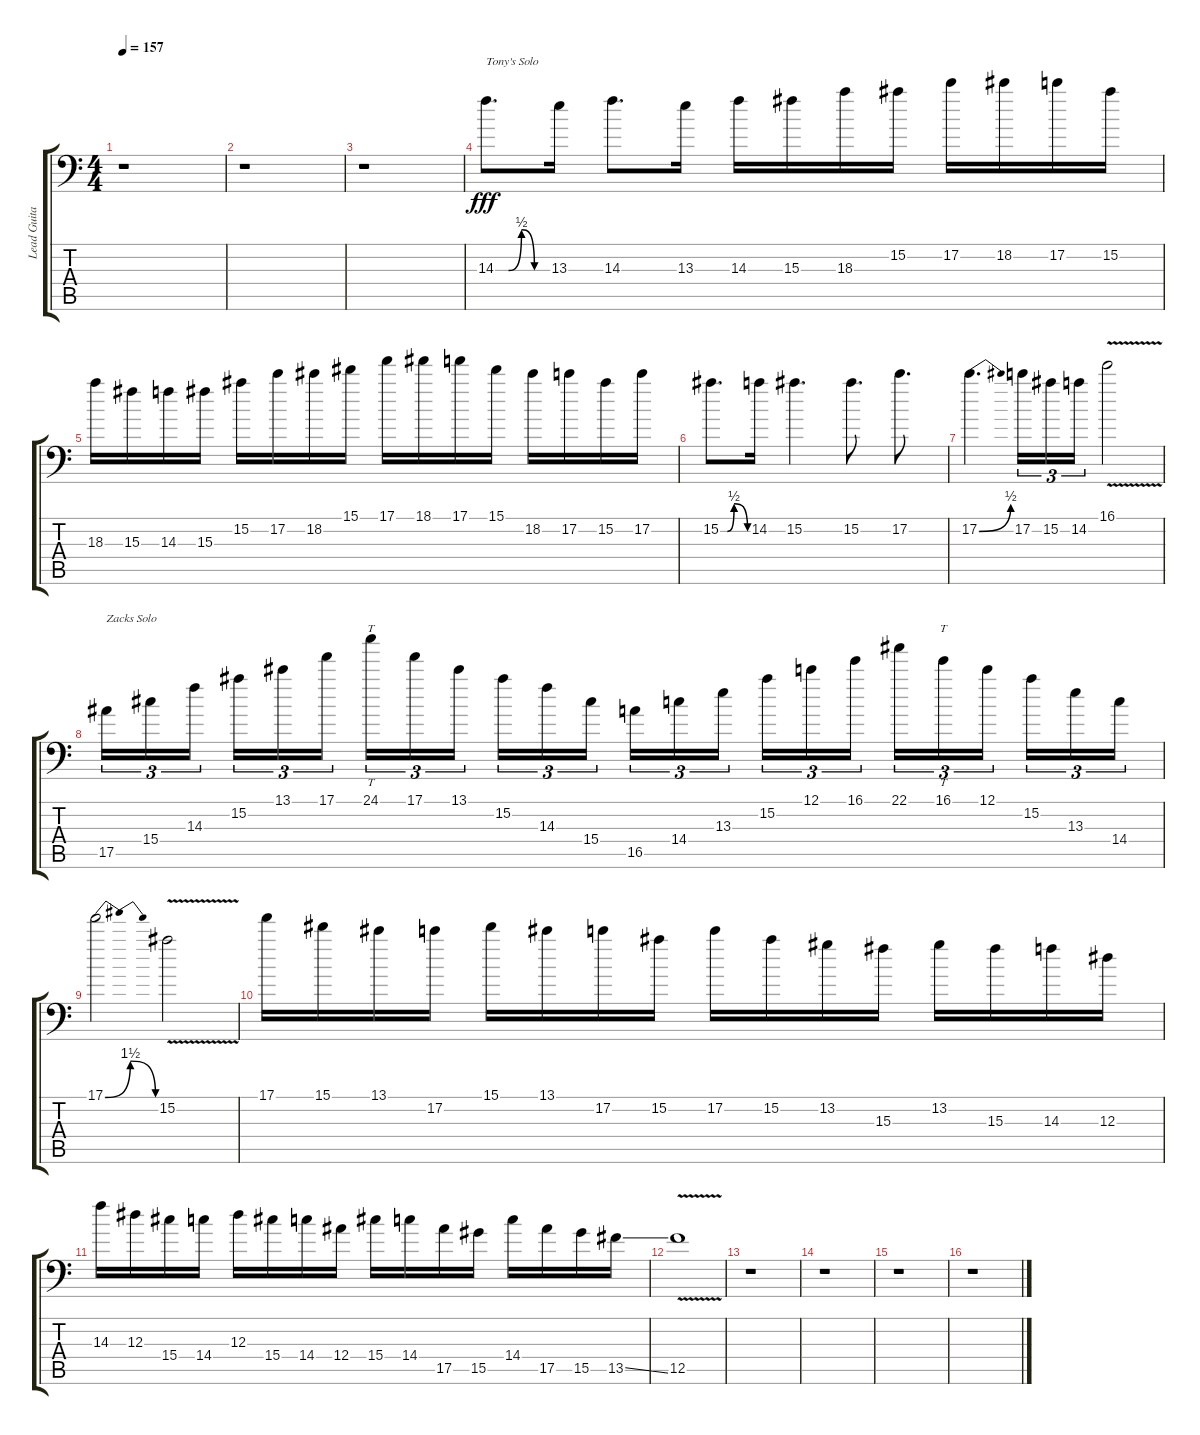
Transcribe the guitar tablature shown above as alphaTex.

\track ("Lead Guitar" "Lead Guita") {instrument distortionguitar}
\staff {score tabs}
\tuning (C4 G3 Eb3 Bb2 F2 Bb1) {hide}
\ts (4 4)
\tempo 157
\clef f4
\ks c
r.1{dy f} |
r.1 |
r.1 |
14.3{be (custom 0 0 15 0 30 2 45 0 60 0)}.8{d txt "Tony's Solo" dy fff} 13.3.16 14.3.8{d} 13.3.16 14.3.16 15.3.16 18.3.16 15.2.16 17.2.16 18.2.16 17.2.16 15.2.16 |
18.3.16 15.3.16 14.3.16 15.3.16 15.2.16 17.2.16 18.2.16 15.1.16 17.1.16 18.1.16 17.1.16 15.1.16 18.2.16 17.2.16 15.2.16 17.2.16 |
15.2{be (custom 0 0 15 0 30 2 60 0)}.8{d} 14.2.16 15.2.4{d} 15.2.8{d} 17.2.8{d} |
17.2{be (bend 0 0 60 2)}.4{d} 17.2.16{tu (3 2)} 15.2.16{tu (3 2)} 14.2.16{tu (3 2)} 16.1{v}.2 |
17.5.16{tu (3 2) txt "Zacks Solo"} 15.4.16{tu (3 2)} 14.3.16{tu (3 2)} 15.2.16{tu (3 2)} 13.1.16{tu (3 2)} 17.1.16{tu (3 2)} 24.1.16{tt tu (3 2)} 17.1.16{tu (3 2)} 13.1.16{tu (3 2)} 15.2.16{tu (3 2)} 14.3.16{tu (3 2)} 15.4.16{tu (3 2)} 16.5.16{tu (3 2)} 14.4.16{tu (3 2)} 13.3.16{tu (3 2)} 15.2.16{tu (3 2)} 12.1.16{tu (3 2)} 16.1.16{tu (3 2)} 22.1.16{tu (3 2)} 16.1.16{tt tu (3 2)} 12.1.16{tu (3 2)} 15.2.16{tu (3 2)} 13.3.16{tu (3 2)} 14.4.16{tu (3 2)} |
17.1{be (bendrelease 0 0 30 6 30 6 60 0)}.2 15.2{v}.2 |
17.1.16 15.1.16 13.1.16 17.2.16 15.1.16 13.1.16 17.2.16 15.2.16 17.2.16 15.2.16 13.2.16 15.3.16 13.2.16 15.3.16 14.3.16 12.3.16 |
14.3.16 12.3.16 15.4.16 14.4.16 12.3.16 15.4.16 14.4.16 12.4.16 15.4.16 14.4.16 17.5.16 15.5.16 14.4.16 17.5.16 15.5.16 13.5{ss}.16 |
12.5{v}.1 |
r.1 |
r.1 |
r.1 |
r.1
